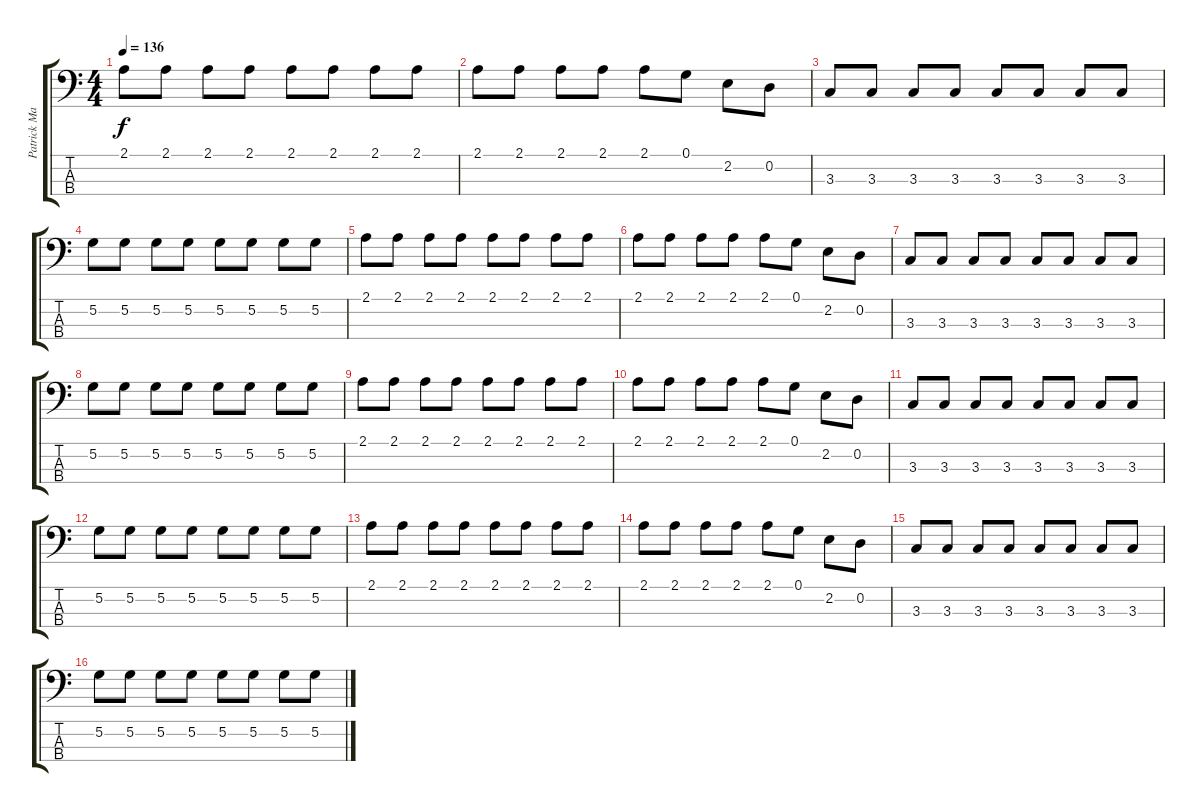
\track ("Patrick Mattews" "Patrick Ma") {instrument electricbasspick}
\staff {score tabs}
\tuning (G2 D2 A1 E1) {hide}
\ts (4 4)
\tempo 136
\clef f4
\ks c
2.1.8{dy f} 2.1.8 2.1.8 2.1.8 2.1.8 2.1.8 2.1.8 2.1.8 |
2.1.8 2.1.8 2.1.8 2.1.8 2.1.8 0.1.8 2.2.8 0.2.8 |
3.3.8{volume 12} 3.3.8 3.3.8 3.3.8 3.3.8 3.3.8 3.3.8 3.3.8 |
5.2.8 5.2.8 5.2.8 5.2.8 5.2.8 5.2.8 5.2.8 5.2.8 |
2.1.8 2.1.8 2.1.8 2.1.8 2.1.8 2.1.8 2.1.8 2.1.8 |
2.1.8 2.1.8 2.1.8 2.1.8 2.1.8 0.1.8 2.2.8 0.2.8 |
3.3.8{volume 10} 3.3.8 3.3.8 3.3.8 3.3.8 3.3.8 3.3.8 3.3.8 |
5.2.8 5.2.8 5.2.8 5.2.8 5.2.8 5.2.8 5.2.8 5.2.8 |
2.1.8 2.1.8 2.1.8 2.1.8 2.1.8 2.1.8 2.1.8 2.1.8 |
2.1.8 2.1.8 2.1.8 2.1.8 2.1.8 0.1.8 2.2.8 0.2.8 |
3.3.8{volume 8} 3.3.8 3.3.8 3.3.8 3.3.8 3.3.8 3.3.8 3.3.8 |
5.2.8 5.2.8 5.2.8 5.2.8 5.2.8 5.2.8 5.2.8 5.2.8 |
2.1.8 2.1.8 2.1.8 2.1.8 2.1.8 2.1.8 2.1.8 2.1.8 |
2.1.8 2.1.8 2.1.8 2.1.8 2.1.8 0.1.8 2.2.8 0.2.8 |
3.3.8{volume 5} 3.3.8 3.3.8 3.3.8 3.3.8 3.3.8 3.3.8 3.3.8 |
5.2.8 5.2.8 5.2.8 5.2.8 5.2.8 5.2.8 5.2.8 5.2.8
